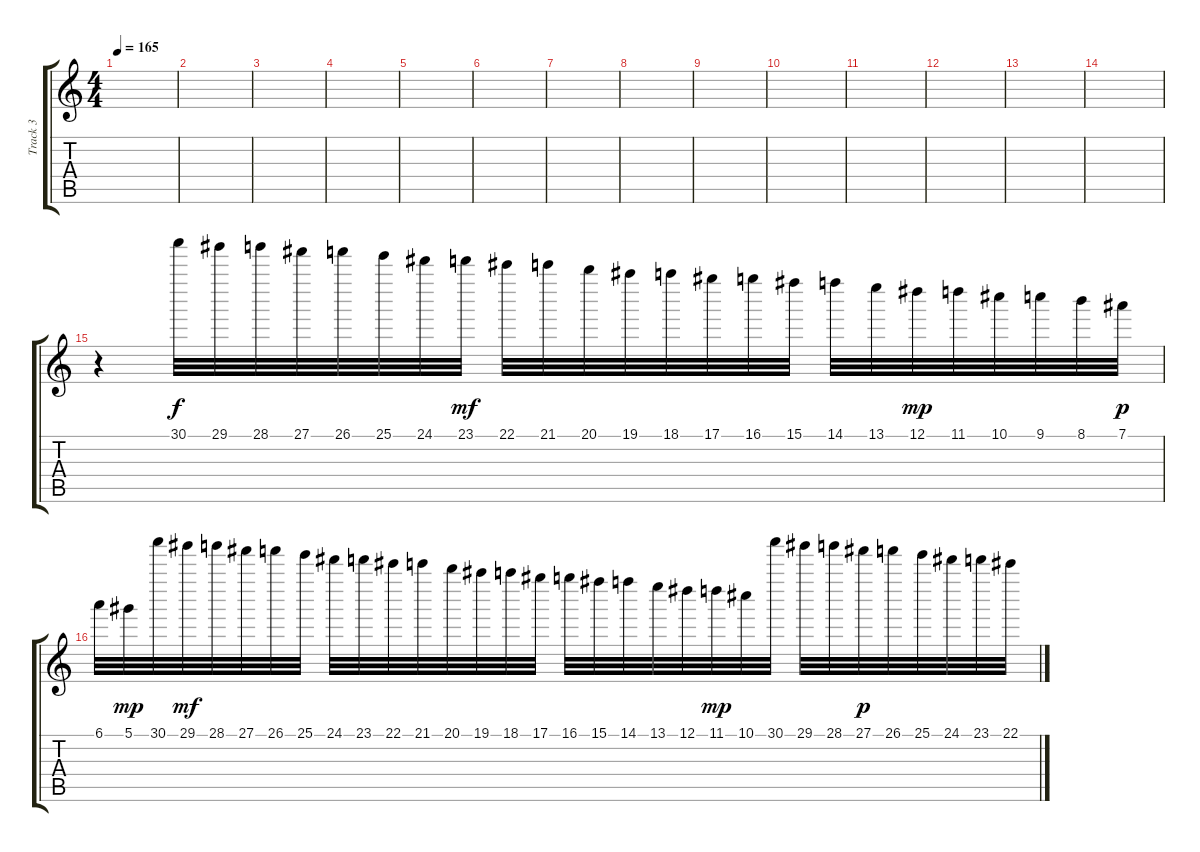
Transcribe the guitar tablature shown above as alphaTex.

\track ("Track 3" "Track 3") {instrument glockenspiel}
\staff {score tabs}
\tuning (Eb6 Bb5 Gb5 Db5 Ab4 Eb4) {hide}
\ts (4 4)
\tempo 165
\tempo 125
\tempo 165
\clef g2
\ks c
|
|
|
|
|
|
|
|
|
|
|
|
|
|
r.4{volume 11} 30.1.32 29.1.32 28.1.32 27.1.32 26.1.32 25.1.32 24.1.32 23.1.32{dy mf} 22.1.32 21.1.32 20.1.32 19.1.32 18.1.32 17.1.32 16.1.32 15.1.32 14.1.32 13.1.32 12.1.32{dy mp} 11.1.32 10.1.32 9.1.32 8.1.32 7.1.32{dy p} |
6.1.32 5.1.32{dy mp} 30.1.32 29.1.32{dy mf} 28.1.32 27.1.32 26.1.32 25.1.32 24.1.32 23.1.32 22.1.32 21.1.32 20.1.32 19.1.32 18.1.32 17.1.32 16.1.32 15.1.32 14.1.32 13.1.32 12.1.32 11.1.32{dy mp} 10.1.32 30.1.32 29.1.32 28.1.32 27.1.32{dy p} 26.1.32 25.1.32 24.1.32 23.1.32 22.1.32
